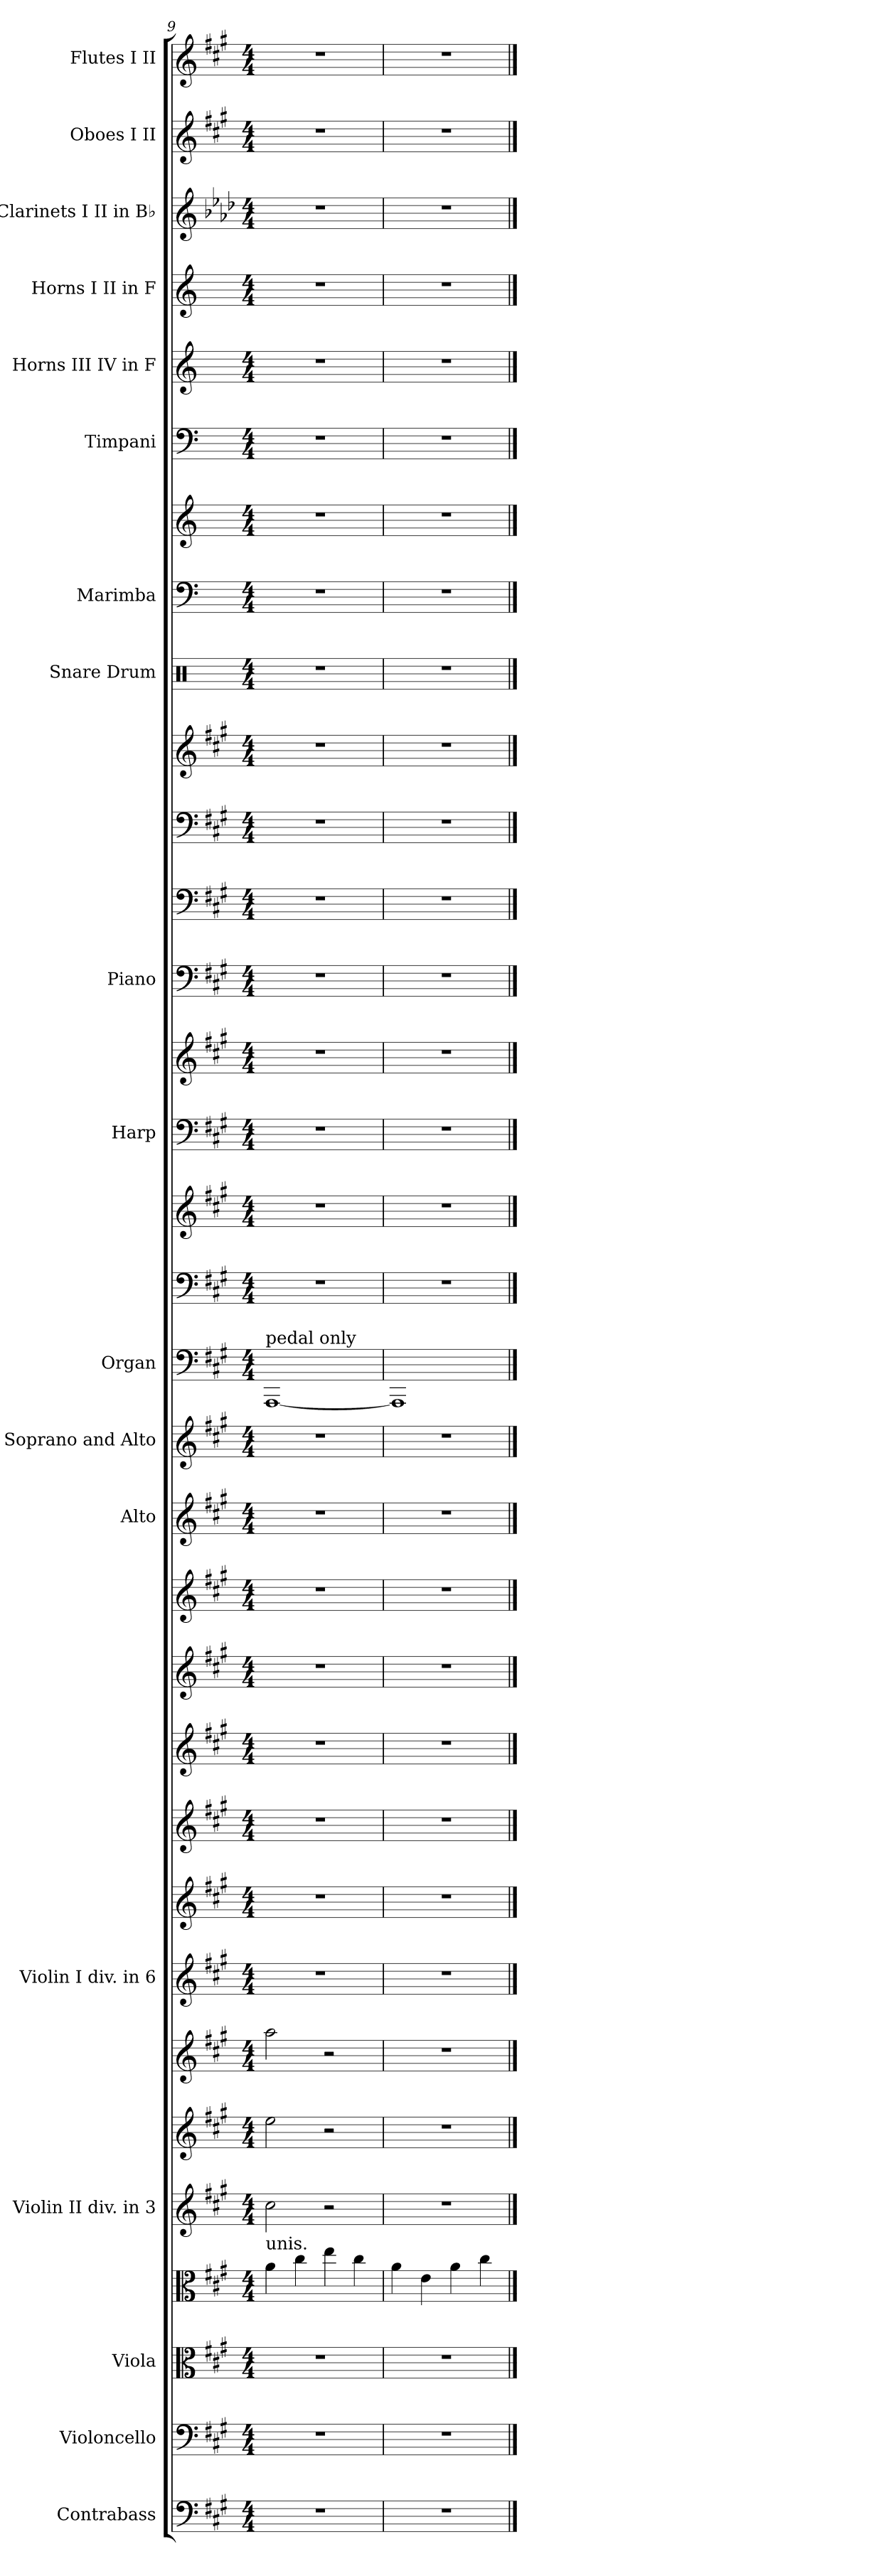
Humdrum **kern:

**kern	**kern	**kern	**kern	**kern	**kern	**kern	**kern	**kern	**kern	**kern	**kern	**kern	**kern	**kern	**kern	**kern	**kern	**kern	**kern	**kern	**kern	**kern	**kern	**kern	**kern	**kern	**kern	**kern	**kern	**kern	**kern	**kern
*part18	*part17	*part16	*part16	*part15	*part15	*part15	*part14	*part14	*part14	*part14	*part14	*part14	*part13	*part12	*part11	*part11	*part11	*part10	*part10	*part9	*part9	*part9	*part9	*part8	*part7	*part7	*part6	*part5	*part4	*part3	*part2	*part1
*staff33	*staff32	*staff31	*staff30	*staff29	*staff28	*staff27	*staff26	*staff25	*staff24	*staff23	*staff22	*staff21	*staff20	*staff19	*staff18	*staff17	*staff16	*staff15	*staff14	*staff13	*staff12	*staff11	*staff10	*staff9	*staff8	*staff7	*staff6	*staff5	*staff4	*staff3	*staff2	*staff1
*I"Contrabass	*I"Violoncello	*I"Viola	*	*I"Violin II div. in 3	*	*	*I"Violin I div. in 6	*	*	*	*	*	*I"Alto	*I"Soprano  and   Alto	*I"Organ	*	*	*I"Harp	*	*I"Piano	*	*	*	*I"Snare Drum	*I"Marimba	*	*I"Timpani	*I"Horns III IV in F	*I"Horns I II in F	*I"Clarinets I II in B♭	*I"Oboes I II	*I"Flutes I II
*I'Cb.	*I'Vc.	*I'Vla.	*	*I'Vln. II div. in 3	*	*	*I'Vln. I div. in 6	*	*	*	*	*	*	*I'S.    A.	*I'Org.	*	*	*I'Hrp.	*	*I'Pno.	*	*	*	*I'S.D.	*I'Mar.	*	*I'Timp.	*I'Hn. III IV in F	*I'Hn. I II in F	*I'Cl. I II in B♭	*I'Ob. I II	*I'Fl. I II
!!LO:LB:g=z
*clefF4	*clefF4	*clefC3	*clefC3	*clefG2	*clefG2	*clefG2	*clefG2	*clefG2	*clefG2	*clefG2	*clefG2	*clefG2	*clefG2	*clefG2	*clefF4	*clefF4	*clefG2	*clefF4	*clefG2	*clefF4	*clefF4	*clefF4	*clefG2	*clefX	*clefF4	*clefG2	*clefF4	*clefG2	*clefG2	*clefG2	*clefG2	*clefG2
*ITrd7c12	*	*	*	*	*	*	*	*	*	*	*	*	*	*	*	*	*	*	*	*	*	*	*	*	*	*	*	*ITrd4c7	*ITrd4c7	*ITrd5c9	*	*
*k[f#c#g#]	*k[f#c#g#]	*k[f#c#g#]	*k[f#c#g#]	*k[f#c#g#]	*k[f#c#g#]	*k[f#c#g#]	*k[f#c#g#]	*k[f#c#g#]	*k[f#c#g#]	*k[f#c#g#]	*k[f#c#g#]	*k[f#c#g#]	*k[f#c#g#]	*k[f#c#g#]	*k[f#c#g#]	*k[f#c#g#]	*k[f#c#g#]	*k[f#c#g#]	*k[f#c#g#]	*k[f#c#g#]	*k[f#c#g#]	*k[f#c#g#]	*k[f#c#g#]	*k[]	*k[]	*k[]	*k[]	*k[b-]	*k[b-]	*k[b-e-a-d-g-c-f-]	*k[f#c#g#]	*k[f#c#g#]
*M4/4	*M4/4	*M4/4	*M4/4	*M4/4	*M4/4	*M4/4	*M4/4	*M4/4	*M4/4	*M4/4	*M4/4	*M4/4	*M4/4	*M4/4	*M4/4	*M4/4	*M4/4	*M4/4	*M4/4	*M4/4	*M4/4	*M4/4	*M4/4	*M4/4	*M4/4	*M4/4	*M4/4	*M4/4	*M4/4	*M4/4	*M4/4	*M4/4
=9	=9	=9	=9	=9	=9	=9	=9	=9	=9	=9	=9	=9	=9	=9	=9	=9	=9	=9	=9	=9	=9	=9	=9	=9	=9	=9	=9	=9	=9	=9	=9	=9
!	!	!	!	!	!	!	!	!	!	!	!	!	!	!	!LO:TX:a:t=pedal only	!	!	!	!	!	!	!	!	!	!	!	!	!	!	!	!	!
!	!	!	!LO:TX:a:t=unis.	!	!	!	!	!	!	!	!	!	!	!	!	!	!	!	!	!	!	!	!	!	!	!	!	!	!	!	!	!
1r	1r	1r	4a\	2cc#\	2ee\	2aa\	1r	1r	1r	1r	1r	1r	1r	1r	[1AAA	1r	1r	1r	1r	1r	1r	1r	1r	1r	1r	1r	1r	1r	1r	1r	1r	1r
.	.	.	4cc#\	.	.	.	.	.	.	.	.	.	.	.	.	.	.	.	.	.	.	.	.	.	.	.	.	.	.	.	.	.
.	.	.	4ee\	2r	2r	2r	.	.	.	.	.	.	.	.	.	.	.	.	.	.	.	.	.	.	.	.	.	.	.	.	.	.
.	.	.	4cc#\	.	.	.	.	.	.	.	.	.	.	.	.	.	.	.	.	.	.	.	.	.	.	.	.	.	.	.	.	.
=10	=10	=10	=10	=10	=10	=10	=10	=10	=10	=10	=10	=10	=10	=10	=10	=10	=10	=10	=10	=10	=10	=10	=10	=10	=10	=10	=10	=10	=10	=10	=10	=10
1r	1r	1r	4a\	1r	1r	1r	1r	1r	1r	1r	1r	1r	1r	1r	1AAA]	1r	1r	1r	1r	1r	1r	1r	1r	1r	1r	1r	1r	1r	1r	1r	1r	1r
.	.	.	4e\	.	.	.	.	.	.	.	.	.	.	.	.	.	.	.	.	.	.	.	.	.	.	.	.	.	.	.	.	.
.	.	.	4a\	.	.	.	.	.	.	.	.	.	.	.	.	.	.	.	.	.	.	.	.	.	.	.	.	.	.	.	.	.
.	.	.	4cc#\	.	.	.	.	.	.	.	.	.	.	.	.	.	.	.	.	.	.	.	.	.	.	.	.	.	.	.	.	.
==	==	==	==	==	==	==	==	==	==	==	==	==	==	==	==	==	==	==	==	==	==	==	==	==	==	==	==	==	==	==	==	==
*-	*-	*-	*-	*-	*-	*-	*-	*-	*-	*-	*-	*-	*-	*-	*-	*-	*-	*-	*-	*-	*-	*-	*-	*-	*-	*-	*-	*-	*-	*-	*-	*-
